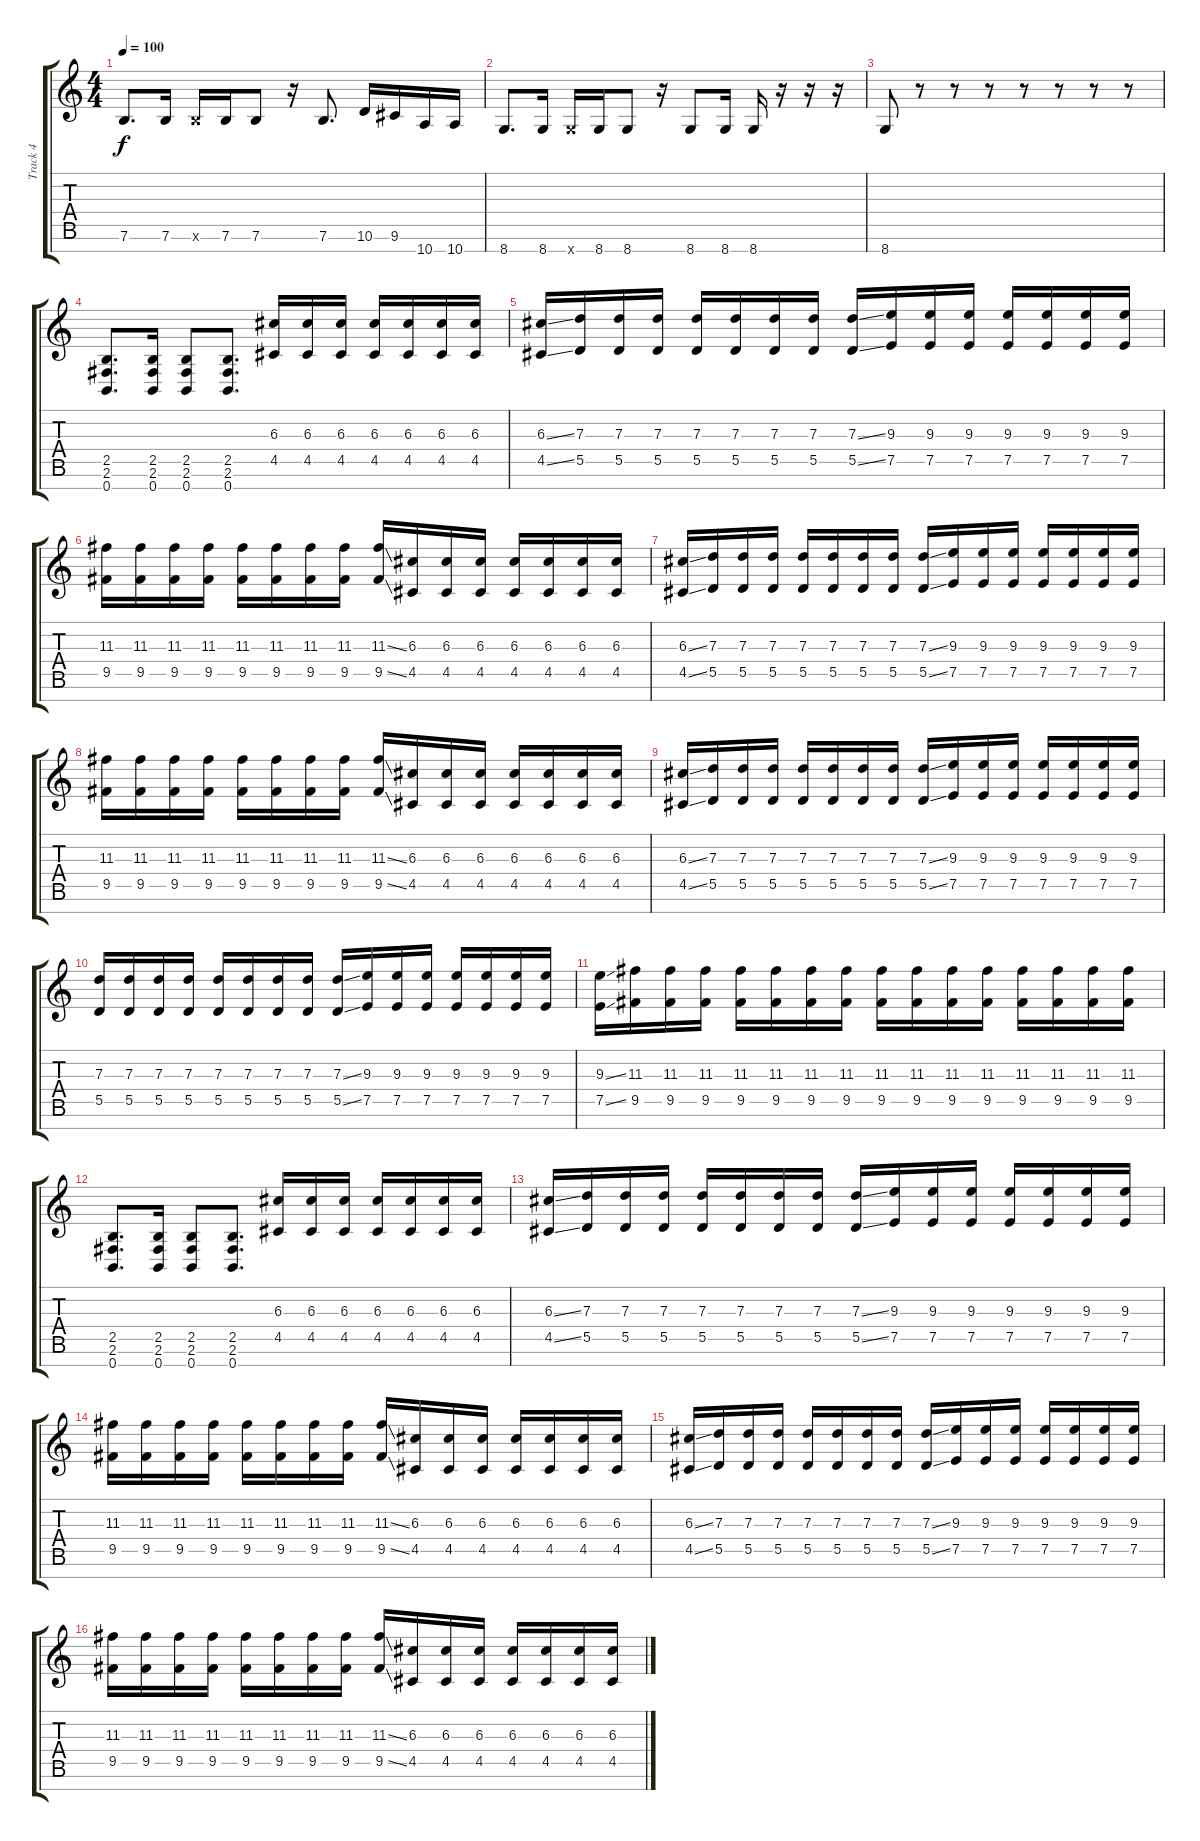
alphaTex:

\track ("Track 4" "Track 4") {instrument distortionguitar}
\staff {score tabs}
\tuning (E4 B3 G3 D3 A2 E2 B1) {hide}
\ts (4 4)
\tempo 100
\clef g2
\ks c
7.6.8{d dy f} 7.6.16 7.6{x}.16 7.6.16 7.6.8 r.16 7.6.8{d} 10.6.16 9.6.16 10.7.16 10.7.16 |
8.7.8{d} 8.7.16 8.7{x}.16 8.7.16 8.7.8 r.16 8.7.8 8.7.16 8.7.16 r.16 r.16 r.16 |
8.7.8 r.8 r.8 r.8 r.8 r.8 r.8 r.8 |
(2.5 2.6 0.7).8{d} (2.5 2.6 0.7).16 (2.5 2.6 0.7).8 (2.5 2.6 0.7).8{d} (6.3 4.5).16 (6.3 4.5).16 (6.3 4.5).16 (6.3 4.5).16 (6.3 4.5).16 (6.3 4.5).16 (6.3 4.5).16 |
(6.3{ss} 4.5{ss}).16 (7.3 5.5).16 (7.3 5.5).16 (7.3 5.5).16 (7.3 5.5).16 (7.3 5.5).16 (7.3 5.5).16 (7.3 5.5).16 (7.3{ss} 5.5{ss}).16 (9.3 7.5).16 (9.3 7.5).16 (9.3 7.5).16 (9.3 7.5).16 (9.3 7.5).16 (9.3 7.5).16 (9.3 7.5).16 |
(11.3 9.5).16 (11.3 9.5).16 (11.3 9.5).16 (11.3 9.5).16 (11.3 9.5).16 (11.3 9.5).16 (11.3 9.5).16 (11.3 9.5).16 (11.3{ss} 9.5{ss}).16 (6.3 4.5).16 (6.3 4.5).16 (6.3 4.5).16 (6.3 4.5).16 (6.3 4.5).16 (6.3 4.5).16 (6.3 4.5).16 |
(6.3{ss} 4.5{ss}).16 (7.3 5.5).16 (7.3 5.5).16 (7.3 5.5).16 (7.3 5.5).16 (7.3 5.5).16 (7.3 5.5).16 (7.3 5.5).16 (7.3{ss} 5.5{ss}).16 (9.3 7.5).16 (9.3 7.5).16 (9.3 7.5).16 (9.3 7.5).16 (9.3 7.5).16 (9.3 7.5).16 (9.3 7.5).16 |
(11.3 9.5).16 (11.3 9.5).16 (11.3 9.5).16 (11.3 9.5).16 (11.3 9.5).16 (11.3 9.5).16 (11.3 9.5).16 (11.3 9.5).16 (11.3{ss} 9.5{ss}).16 (6.3 4.5).16 (6.3 4.5).16 (6.3 4.5).16 (6.3 4.5).16 (6.3 4.5).16 (6.3 4.5).16 (6.3 4.5).16 |
(6.3{ss} 4.5{ss}).16 (7.3 5.5).16 (7.3 5.5).16 (7.3 5.5).16 (7.3 5.5).16 (7.3 5.5).16 (7.3 5.5).16 (7.3 5.5).16 (7.3{ss} 5.5{ss}).16 (9.3 7.5).16 (9.3 7.5).16 (9.3 7.5).16 (9.3 7.5).16 (9.3 7.5).16 (9.3 7.5).16 (9.3 7.5).16 |
(7.3 5.5).16 (7.3 5.5).16 (7.3 5.5).16 (7.3 5.5).16 (7.3 5.5).16 (7.3 5.5).16 (7.3 5.5).16 (7.3 5.5).16 (7.3{ss} 5.5{ss}).16 (9.3 7.5).16 (9.3 7.5).16 (9.3 7.5).16 (9.3 7.5).16 (9.3 7.5).16 (9.3 7.5).16 (9.3 7.5).16 |
(9.3{ss} 7.5{ss}).16 (11.3 9.5).16 (11.3 9.5).16 (11.3 9.5).16 (11.3 9.5).16 (11.3 9.5).16 (11.3 9.5).16 (11.3 9.5).16 (11.3 9.5).16 (11.3 9.5).16 (11.3 9.5).16 (11.3 9.5).16 (11.3 9.5).16 (11.3 9.5).16 (11.3 9.5).16 (11.3 9.5).16 |
(2.5 2.6 0.7).8{d} (2.5 2.6 0.7).16 (2.5 2.6 0.7).8 (2.5 2.6 0.7).8{d} (6.3 4.5).16 (6.3 4.5).16 (6.3 4.5).16 (6.3 4.5).16 (6.3 4.5).16 (6.3 4.5).16 (6.3 4.5).16 |
(6.3{ss} 4.5{ss}).16 (7.3 5.5).16 (7.3 5.5).16 (7.3 5.5).16 (7.3 5.5).16 (7.3 5.5).16 (7.3 5.5).16 (7.3 5.5).16 (7.3{ss} 5.5{ss}).16 (9.3 7.5).16 (9.3 7.5).16 (9.3 7.5).16 (9.3 7.5).16 (9.3 7.5).16 (9.3 7.5).16 (9.3 7.5).16 |
(11.3 9.5).16 (11.3 9.5).16 (11.3 9.5).16 (11.3 9.5).16 (11.3 9.5).16 (11.3 9.5).16 (11.3 9.5).16 (11.3 9.5).16 (11.3{ss} 9.5{ss}).16 (6.3 4.5).16 (6.3 4.5).16 (6.3 4.5).16 (6.3 4.5).16 (6.3 4.5).16 (6.3 4.5).16 (6.3 4.5).16 |
(6.3{ss} 4.5{ss}).16 (7.3 5.5).16 (7.3 5.5).16 (7.3 5.5).16 (7.3 5.5).16 (7.3 5.5).16 (7.3 5.5).16 (7.3 5.5).16 (7.3{ss} 5.5{ss}).16 (9.3 7.5).16 (9.3 7.5).16 (9.3 7.5).16 (9.3 7.5).16 (9.3 7.5).16 (9.3 7.5).16 (9.3 7.5).16 |
(11.3 9.5).16 (11.3 9.5).16 (11.3 9.5).16 (11.3 9.5).16 (11.3 9.5).16 (11.3 9.5).16 (11.3 9.5).16 (11.3 9.5).16 (11.3{ss} 9.5{ss}).16 (6.3 4.5).16 (6.3 4.5).16 (6.3 4.5).16 (6.3 4.5).16 (6.3 4.5).16 (6.3 4.5).16 (6.3 4.5).16
